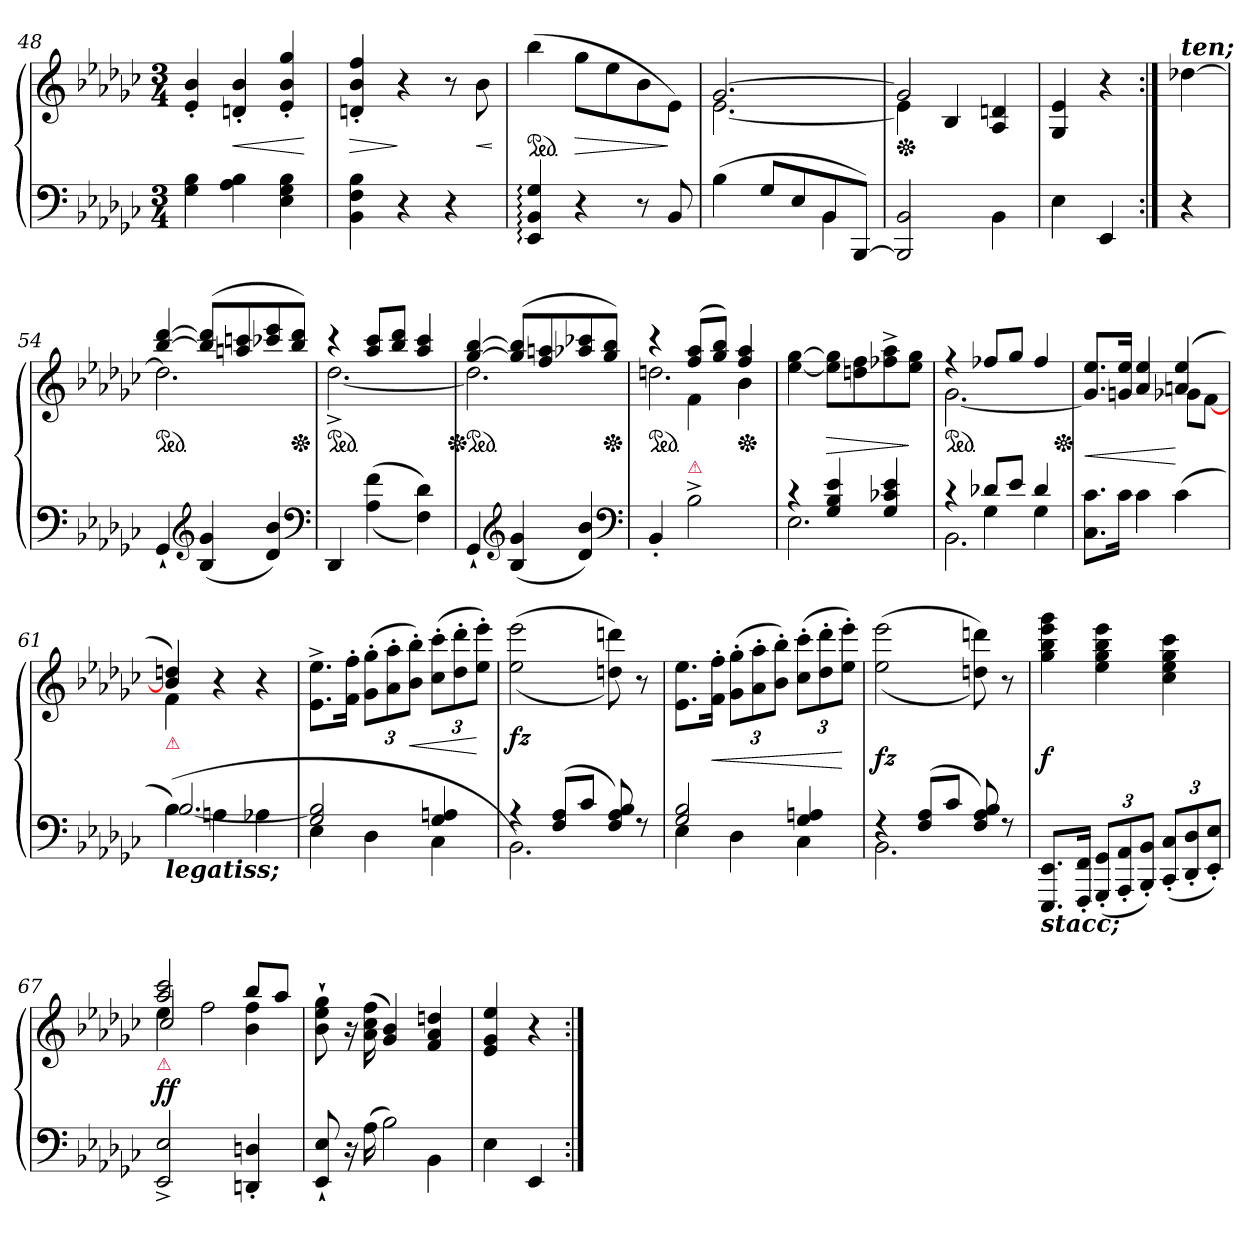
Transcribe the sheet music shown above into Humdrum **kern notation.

**kern	**kern	**dynam
*part1	*part1	*part1
*staff2	*staff1	*staff1/2
*clefF4	*clefG2	*
*k[b-e-a-d-g-c-]	*k[b-e-a-d-g-c-]	*
*M3/4	*M3/4	*
=48	=48	=48
4G- 4B-	4e-'> 4b-'>	.
4A- 4B-	4dn'> 4b-'>	<
4E- 4G- 4B-	4e-'>/ 4b-'>/ 4gg-'>/	.
.	.	[
=49	=49	=49
4BB- 4F 4B-	4dn'> 4b-'> 4ff'>	>
4r	4r	]
4r	8r	.
.	8b-	<
.	.	[
=50	=50	=50
*	*ped	*
4EE-: 4BB-: 4G-:	(>4bb-	.
4r	8gg-L	>
.	8ee-	.
8r	8b-	.
8BB-	8e-J)	]
=51	=51	=51
*^	*^	*
(>4B-	2ryy	[2.g-	[2.e-	.
8G-L	.	.	.	.
8E-	.	.	.	.
8BB-	4BB-	.	.	.
[8BBB-J)	.	.	.	.
*v	*v	*	*	*
=52	=52	=52	=52
*	*Xped	*	*
2BBB-] 2BB-	2g-]	4e-]	.
.	.	4B-/	.
4BB-\	4A-/ 4dn/	4ryy	.
*	*v	*v	*
=53	=53	=53
4E-\	4G-/ 4e-/	.
4EE-	4r	.
=:|!	=:|!	=:|!
!	!LO:TX:a:Bi:t=ten;	!
4r	[4dd-X	.
=54	=54	=54
*	*^	*
*	*ped	*	*
4GG-`<	[4bb- [4ddd-	2.dd-]	.
*clefG2	*	*	*
(<4B- 4g-	(>8bb-] 8ddd-]L	.	.
.	8aan 8cccn	.	.
4d- 4b-)	8ccc-X 8eee-	.	.
*	*Xped	*	*
.	8bb- 8ddd-J)	.	.
*clefF4	*	*	*
=55	=55	=55	=55
!	!LO:TX:b:color=crimson:t=⚠	!	!
*	*ped	*	*
4DD-	4rccc	[2.dd-^	.
(<(>4A- 4f	8aa- 8ccc-L	.	.
.	8bb- 8ddd-J	.	.
4F 4d-))	4aa- 4ccc-	.	.
=56	=56	=56	=56
*	*Xped	*	*
*	*ped	*	*
4GG-`<	[4gg- [4bb-	2.dd-]	.
*clefG2	*	*	*
(<4B- 4g-	(>8gg-] 8bb-]L	.	.
.	8ff 8aan	.	.
4d- 4b-)	8aa-X 8ccc-X	.	.
*	*Xped	*	*
.	8gg- 8bb-J)	.	.
*	*v	*v	*
*clefF4	*	*
=57	=57	=57
*	*^	*
*	*	*^	*
*	*ped	*	*	*
4BB-'<	4rccc	2.ddn	4ryy	.
!LO:TX:a:color=crimson:t=⚠	!	!	!	!
2B-^<\	(<8ff 8aa-L	.	4f\	.
.	8gg- 8bb-J)	.	.	.
*	*Xped	*	*	*
.	4ff 4aa-	.	4b-\	.
*	*v	*v	*v	*
=58	=58	=58
*^	*	*
4rc	2.E-	[4ee- [4gg-	.
4G- 4B- 4e-	.	8ee-] 8gg-]L	>
.	.	8ddn 8ff	.
4G- 4c-X 4e-	.	8ff-X^> 8aa-^>	.
.	.	8ee- 8gg-J	]
=59	=59	=59	=59
*	*^	*^	*
*	*	*	*ped	*	*
4rc	4ryy	2.BB-\	4rff	[2.g-	.
8d-XL	4G-	.	8ff-XL	.	.
8e-J	.	.	8gg-J	.	.
4d-	4G-	.	4ff-	.	.
*	*v	*v	*	*	*
*	*	*Xped	*	*
*v	*v	*	*	*
=60	=60	=60	=60
8.C- 8.c-L	8.g-]/ 8.ee-/L	2ryy	<
16c-Jk	16gn 16ee-Jk	.	.
4c-	4a-/ 4ee-/	.	.
(>4c-	(>4an 4ee-	8g-XL	[
.	.	[>8fJ	.
=61	=61	=61	=61
*^	*	*	*
!	!	!LO:TX:b:color=crimson:t=⚠	!	!
!LO:TX:b:Bi:t=legatiss;	!	!	!	!
(<4B-\)	[>2.B-/	4b-] 4ddn)	4f	.
4An\	.	4r	2ryy	.
4A-X\	.	4r	.	.
*	*	*v	*v	*
=62	=62	=62	=62
2G- 2B-]	4E-	8.e-^> 8.ee-^>L	.
.	.	16f'> 16ff'>Jk	.
.	4D-	(>12g-'> 12gg-'>L	.
.	.	12a-'> 12aa-'>	.
.	.	12b-'> 12bb-'>J)	<
4G- 4An	4C-	(>12cc-'> 12ccc-'>L	.
.	.	12dd-'> 12ddd-'>	.
.	.	12ee-'> 12eee-'>J)	[
=63	=63	=63	=63
4rA	2.BB-)	(>(>2ee- 2eee-	fz
(>8F 8A-L	.	.	.
8c-J	.	.	.
8F 8A- 8B-)	.	8ddn 8dddn))	.
8rF	.	8r	.
=64	=64	=64	=64
2G- 2B-	4E-	8.e- 8.ee-L	.
.	.	16f'> 16ff'>Jk	<
.	4D-	(>12g-'> 12gg-'>L	.
.	.	12a-'> 12aa-'>	.
.	.	12b-'> 12bb-'>J)	.
4G- 4An	4C-	(>12cc-'> 12ccc-'>L	.
.	.	12dd-'> 12ddd-'>	.
.	.	12ee-'> 12eee-'>J)	[
=65	=65	=65	=65
4rF	2.BB-	(>(>2ee- 2eee-	fz
(<8F 8A-L	.	.	.
8c-J	.	.	.
8F 8A- 8B-)	.	8ddn 8dddn))	.
8rF	.	8r	.
*v	*v	*	*
=66	=66	=66
!LO:TX:b:Bi:t=stacc;	!	!
8.EEE- 8.EE-L	4gg- 4bb- 4eee- 4ggg-	f
16FFF'> 16FF'>Jk	.	.
(<12GGG-'> 12GG-'>L	4ee- 4gg- 4bb- 4eee-	.
12AAA-'> 12AA-'>	.	.
12BBB-'> 12BB-'>J)	.	.
(<12CC-'> 12C-'>L	4cc- 4ee- 4gg- 4ccc-	.
12DD-'> 12D-'>	.	.
12EE-'> 12E-'>J)	.	.
=67	=67	=67
*	*^	*
*	*	*^	*
!	!LO:TX:b:color=crimson:t=⚠	!	!	!
2EE-^< 2E-^<	2aa- 2ccc-	4ee-	2cc-	ff
!	!	!LO:N:vis=2	!	!
.	.	4ff	.	.
4DDn'< 4Dn'<	8bb-L	4b- 4ff	4ryy	.
.	8aa-J	.	.	.
*	*v	*v	*v	*
=68	=68	=68
8EE-`< 8E-`<	8b-`> 8ee-`> 8gg-`>	.
16r	16r	.
(>16A-	(>16a- 16cc- 16ff	.
!LO:N:vis=2	!	!
4B-)	4g- 4b-)	.
4BB-\	4f 4a- 4ddn	.
=69	=69	=69
4E-	4e- 4g- 4ee-	.
4EE-	4r	.
=:|!	=:|!	=:|!
*-	*-	*-
